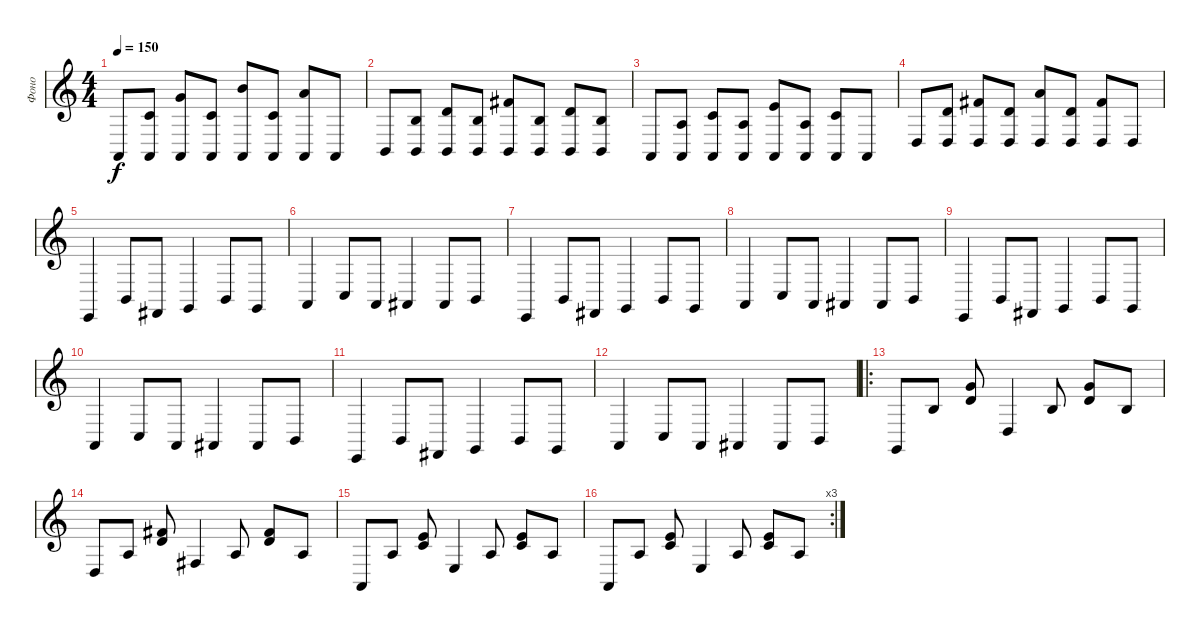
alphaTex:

\track ("Фоно" "Фоно") {instrument brightacousticpiano}
\staff {score}
\tuning (E4 B3 G3 D3 A2 E2) {hide}
\ts (4 4)
\tempo 150
\clef g2
\ks c
0.5.8{dy f} (1.2 0.5).8 (3.1 0.5).8 (1.2 0.5).8 (7.1 0.5).8 (1.2 0.5).8 (5.1 0.5).8 0.5.8 |
2.5.8 (4.3 2.5).8 (3.2 2.5).8 (4.3 2.5).8 (2.1 2.5).8 (4.3 2.5).8 (3.2 2.5).8 (4.3 2.5).8 |
0.5.8 (2.3 0.5).8 (1.2 0.5).8 (2.3 0.5).8 (0.1 0.5).8 (2.3 0.5).8 (1.2 0.5).8 0.5.8 |
0.4.8 (3.2 0.4).8 (2.1 0.4).8 (3.2 0.4).8 (5.1 0.4).8 (3.2 0.4).8 (2.1 0.4).8 0.4.8 |
0.6.4 2.5.8 2.6.8 3.6.4 2.5.8 3.6.8 |
0.5.4 3.5.8 0.5.8 1.5.4 1.5.8 2.5.8 |
0.6.4 2.5.8 2.6.8 3.6.4 2.5.8 3.6.8 |
0.5.4 3.5.8 0.5.8 1.5.4 1.5.8 2.5.8 |
0.6.4 2.5.8 2.6.8 3.6.4 2.5.8 3.6.8 |
0.5.4 3.5.8 0.5.8 1.5.4 1.5.8 2.5.8 |
0.6.4 2.5.8 2.6.8 3.6.4 2.5.8 3.6.8 |
0.5.4 3.5.8 0.5.8 1.5.4 1.5.8 2.5.8 |
\ro
3.6.8 4.3.8 (8.2 7.3).8 5.5.4 4.3.8 (3.1 3.2).8 4.3.8 |
0.4.8 2.3.8 (2.1 3.2).8 4.4.4 2.3.8 (2.1 3.2).8 2.3.8 |
0.5.8 2.3.8 (0.1 1.2).8 2.4.4 2.3.8 (0.1 1.2).8 2.3.8 |
\rc 3
0.5.8 2.3.8 (0.1 1.2).8 2.4.4 2.3.8 (0.1 1.2).8 2.3.8
